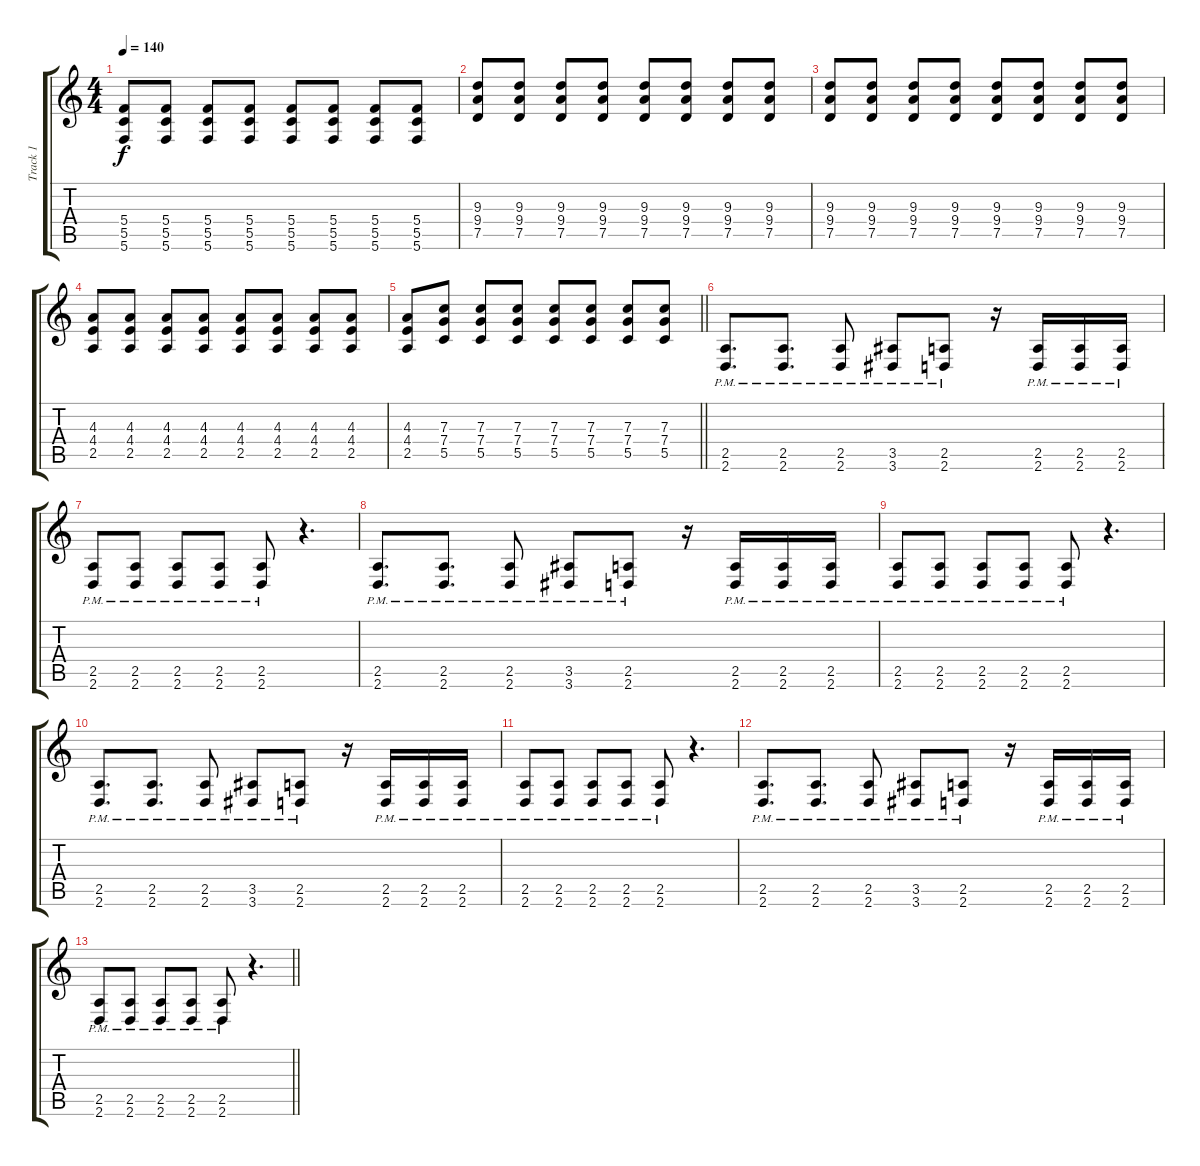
\track ("Track 1" "Track 1") {instrument distortionguitar}
\staff {score tabs}
\tuning (D4 A3 F3 C3 G2 C2) {hide}
\ts (4 4)
\tempo 140
\clef g2
\ks c
(5.4 5.5 5.6).8{dy f} (5.4 5.5 5.6).8 (5.4 5.5 5.6).8 (5.4 5.5 5.6).8 (5.4 5.5 5.6).8 (5.4 5.5 5.6).8 (5.4 5.5 5.6).8 (5.4 5.5 5.6).8 |
(9.3 9.4 7.5).8 (9.3 9.4 7.5).8 (9.3 9.4 7.5).8 (9.3 9.4 7.5).8 (9.3 9.4 7.5).8 (9.3 9.4 7.5).8 (9.3 9.4 7.5).8 (9.3 9.4 7.5).8 |
(9.3 9.4 7.5).8 (9.3 9.4 7.5).8 (9.3 9.4 7.5).8 (9.3 9.4 7.5).8 (9.3 9.4 7.5).8 (9.3 9.4 7.5).8 (9.3 9.4 7.5).8 (9.3 9.4 7.5).8 |
(4.3 4.4 2.5).8 (4.3 4.4 2.5).8 (4.3 4.4 2.5).8 (4.3 4.4 2.5).8 (4.3 4.4 2.5).8 (4.3 4.4 2.5).8 (4.3 4.4 2.5).8 (4.3 4.4 2.5).8 |
\barLineRight lightlight
(4.3 4.4 2.5).8 (7.3 7.4 5.5).8 (7.3 7.4 5.5).8 (7.3 7.4 5.5).8 (7.3 7.4 5.5).8 (7.3 7.4 5.5).8 (7.3 7.4 5.5).8 (7.3 7.4 5.5).8 |
(2.5{pm} 2.6{pm}).8{d} (2.5{pm} 2.6{pm}).8{d} (2.5{pm} 2.6{pm}).8 (3.5{pm} 3.6{pm}).8 (2.5{pm} 2.6{pm}).8 r.16 (2.5{pm} 2.6{pm}).16 (2.5{pm} 2.6{pm}).16 (2.5{pm} 2.6{pm}).16 |
(2.5{pm} 2.6{pm}).8 (2.5{pm} 2.6{pm}).8 (2.5{pm} 2.6{pm}).8 (2.5{pm} 2.6{pm}).8 (2.5{pm} 2.6{pm}).8 r.4{d} |
(2.5{pm} 2.6{pm}).8{d} (2.5{pm} 2.6{pm}).8{d} (2.5{pm} 2.6{pm}).8 (3.5{pm} 3.6{pm}).8 (2.5{pm} 2.6{pm}).8 r.16 (2.5{pm} 2.6{pm}).16 (2.5{pm} 2.6{pm}).16 (2.5{pm} 2.6{pm}).16 |
(2.5{pm} 2.6{pm}).8 (2.5{pm} 2.6{pm}).8 (2.5{pm} 2.6{pm}).8 (2.5{pm} 2.6{pm}).8 (2.5{pm} 2.6{pm}).8 r.4{d} |
(2.5{pm} 2.6{pm}).8{d} (2.5{pm} 2.6{pm}).8{d} (2.5{pm} 2.6{pm}).8 (3.5{pm} 3.6{pm}).8 (2.5{pm} 2.6{pm}).8 r.16 (2.5{pm} 2.6{pm}).16 (2.5{pm} 2.6{pm}).16 (2.5{pm} 2.6{pm}).16 |
(2.5{pm} 2.6{pm}).8 (2.5{pm} 2.6{pm}).8 (2.5{pm} 2.6{pm}).8 (2.5{pm} 2.6{pm}).8 (2.5{pm} 2.6{pm}).8 r.4{d} |
(2.5{pm} 2.6{pm}).8{d} (2.5{pm} 2.6{pm}).8{d} (2.5{pm} 2.6{pm}).8 (3.5{pm} 3.6{pm}).8 (2.5{pm} 2.6{pm}).8 r.16 (2.5{pm} 2.6{pm}).16 (2.5{pm} 2.6{pm}).16 (2.5{pm} 2.6{pm}).16 |
\barLineRight lightlight
(2.5{pm} 2.6{pm}).8 (2.5{pm} 2.6{pm}).8 (2.5{pm} 2.6{pm}).8 (2.5{pm} 2.6{pm}).8 (2.5{pm} 2.6{pm}).8 r.4{d}
